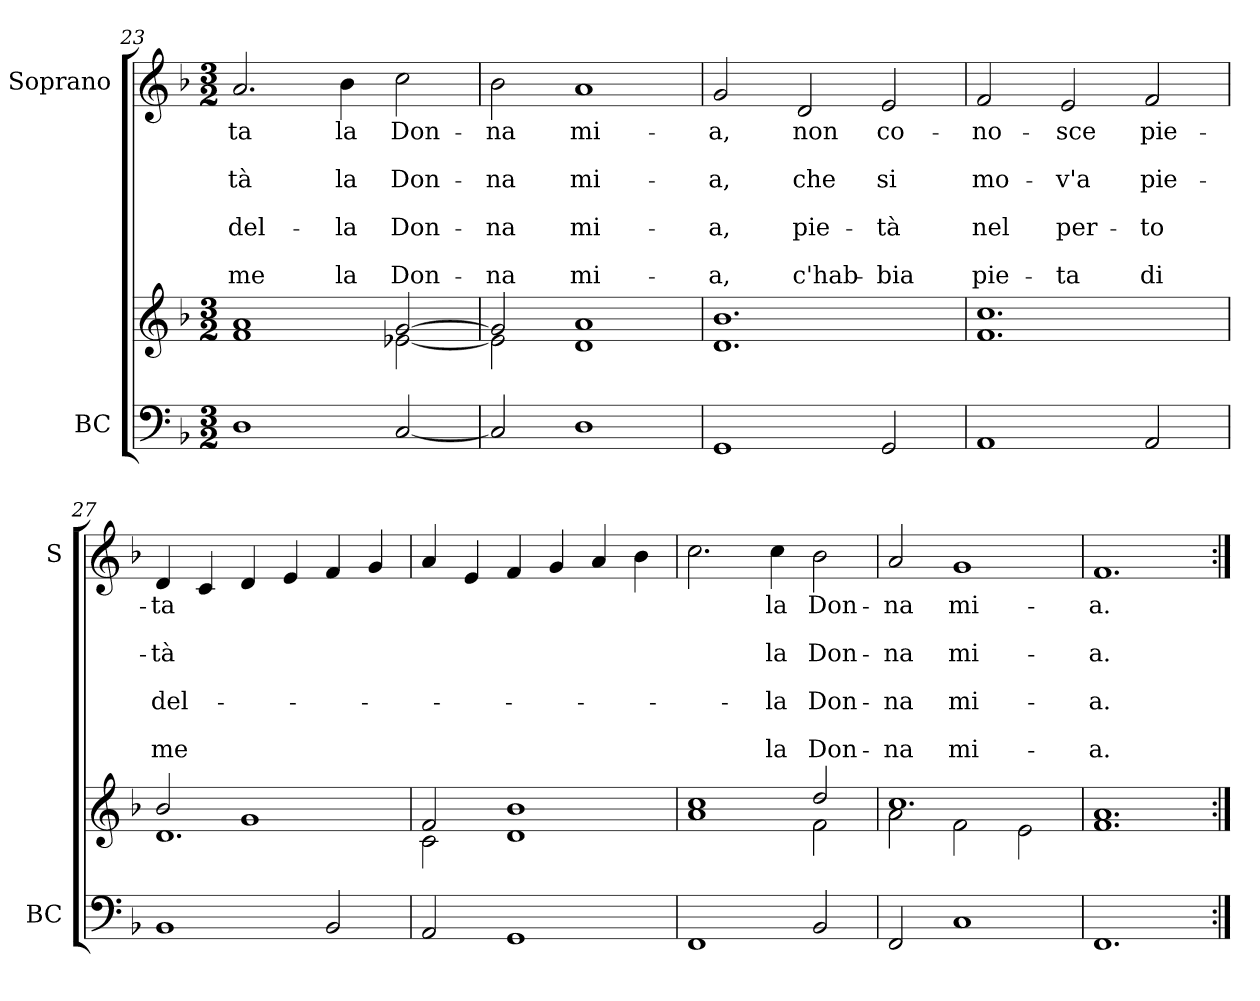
**kern	**kern	**kern	**text	**text	**text	**text	**text	**text	**text
*part2	*part2	*part1	*part1	*part1	*part1	*part1	*part1	*part1	*part1
*staff3	*staff2	*staff1	*staff1	*staff1	*staff1	*staff1	*staff1	*staff1	*staff1
*I"BC	*	*I"Soprano	*	*	*	*	*	*	*
*I'BC	*	*I'S	*	*	*	*	*	*	*
*clefF4	*clefG2	*clefG2	*	*	*	*	*	*	*
*k[b-]	*k[b-]	*k[b-]	*	*	*	*	*	*	*
*F:	*F:	*F:	*	*	*	*	*	*	*
*M3/2	*M3/2	*M3/2	*	*	*	*	*	*	*
=23	=23	=23	=23	=23	=23	=23	=23	=23	=23
*	*^	*	*	*	*	*	*	*	*
!	!	!	!	!LO:LY:b	!	!LO:LY:b	!	!LO:LY:b	!	!LO:LY:b
1D	1a	1f	2.a/	-ta	.	-tà	.	del-	.	me
!	!	!	!	!LO:LY:b	!	!LO:LY:b	!	!LO:LY:b	!	!LO:LY:b
.	.	.	4b-\	la	.	la	.	-la	.	la
!	!	!	!	!LO:LY:b	!	!LO:LY:b	!	!LO:LY:b	!	!LO:LY:b
[2C/	[>2g/	[<2e-X\	2cc\	Don-	.	Don-	.	Don-	.	Don-
=24	=24	=24	=24	=24	=24	=24	=24	=24	=24	=24
!	!	!	!	!LO:LY:b	!	!LO:LY:b	!	!LO:LY:b	!	!LO:LY:b
2C/]	2g/]	2e-\]	2b-\	-na	.	-na	.	-na	.	-na
!	!	!	!	!LO:LY:b	!	!LO:LY:b	!	!LO:LY:b	!	!LO:LY:b
1D	1a	1d	1a	mi-	.	mi-	.	mi-	.	mi-
!!LO:LB:g=z
=25	=25	=25	=25	=25	=25	=25	=25	=25	=25	=25
!	!	!	!	!LO:LY:b	!	!LO:LY:b	!	!LO:LY:b	!	!LO:LY:b
1GG	1.b-	1.d	2g/	-a,	.	-a,	.	-a,	.	-a,
!	!	!	!	!LO:LY:b	!	!LO:LY:b	!	!LO:LY:b	!	!LO:LY:b
.	.	.	2d/	non	.	che	.	pie-	.	c'hab-
!	!	!	!	!LO:LY:b	!	!LO:LY:b	!	!LO:LY:b	!	!LO:LY:b
2GG/	.	.	2e/	co-	.	si	.	-tà	.	-bia
=26	=26	=26	=26	=26	=26	=26	=26	=26	=26	=26
!	!	!	!	!LO:LY:b	!	!LO:LY:b	!	!LO:LY:b	!	!LO:LY:b
1AA	1.cc	1.f	2f/	-no-	.	mo-	.	nel	.	pie-
!	!	!	!	!LO:LY:b	!	!LO:LY:b	!	!LO:LY:b	!	!LO:LY:b
.	.	.	2e/	-sce	.	-v'a	.	per-	.	-ta
!	!	!	!	!LO:LY:b	!	!LO:LY:b	!	!LO:LY:b	!	!LO:LY:b
2AA/	.	.	2f/	pie-	.	pie-	.	-to	.	di
=27	=27	=27	=27	=27	=27	=27	=27	=27	=27	=27
!	!	!	!	!LO:LY:b	!	!LO:LY:b	!	!LO:LY:b	!	!LO:LY:b
1BB-	2b-/	1.d	4d/	-ta	.	-tà	.	del-	.	me
.	.	.	4c/	.	.	.	.	.	.	.
.	1g	.	4d/	.	.	.	.	.	.	.
.	.	.	4e/	.	.	.	.	.	.	.
2BB-/	.	.	4f/	.	.	.	.	.	.	.
.	.	.	4g/	.	.	.	.	.	.	.
=28	=28	=28	=28	=28	=28	=28	=28	=28	=28	=28
2AA/	2f/	2c\	4a/	.	.	.	.	.	.	.
.	.	.	4e/	.	.	.	.	.	.	.
1GG	1b-	1d	4f/	.	.	.	.	.	.	.
.	.	.	4g/	.	.	.	.	.	.	.
.	.	.	4a/	.	.	.	.	.	.	.
.	.	.	4b-\	.	.	.	.	.	.	.
=29	=29	=29	=29	=29	=29	=29	=29	=29	=29	=29
1FF	1cc	1a	2.cc\	.	.	.	.	.	.	.
!	!	!	!	!LO:LY:b	!	!LO:LY:b	!	!LO:LY:b	!	!LO:LY:b
.	.	.	4cc\	la	.	la	.	-la	.	la
!	!	!	!	!LO:LY:b	!	!LO:LY:b	!	!LO:LY:b	!	!LO:LY:b
2BB-/	2dd/	2f\	2b-\	Don-	.	Don-	.	Don-	.	Don-
=30	=30	=30	=30	=30	=30	=30	=30	=30	=30	=30
!	!	!	!	!LO:LY:b	!	!LO:LY:b	!	!LO:LY:b	!	!LO:LY:b
2FF/	1.cc	2a\	2a/	-na	.	-na	.	-na	.	-na
!	!	!	!	!LO:LY:b	!	!LO:LY:b	!	!LO:LY:b	!	!LO:LY:b
1C	.	2f\	1g	mi-	.	mi-	.	mi-	.	mi-
.	.	2e\	.	.	.	.	.	.	.	.
=31	=31	=31	=31	=31	=31	=31	=31	=31	=31	=31
!	!	!	!	!LO:LY:b	!	!LO:LY:b	!	!LO:LY:b	!	!LO:LY:b
1.FF	1.a	1.f	1.f	-a.	.	-a.	.	-a.	.	-a.
*	*v	*v	*	*	*	*	*	*	*	*
=:|!	=:|!	=:|!	=:|!	=:|!	=:|!	=:|!	=:|!	=:|!	=:|!
*-	*-	*-	*-	*-	*-	*-	*-	*-	*-
